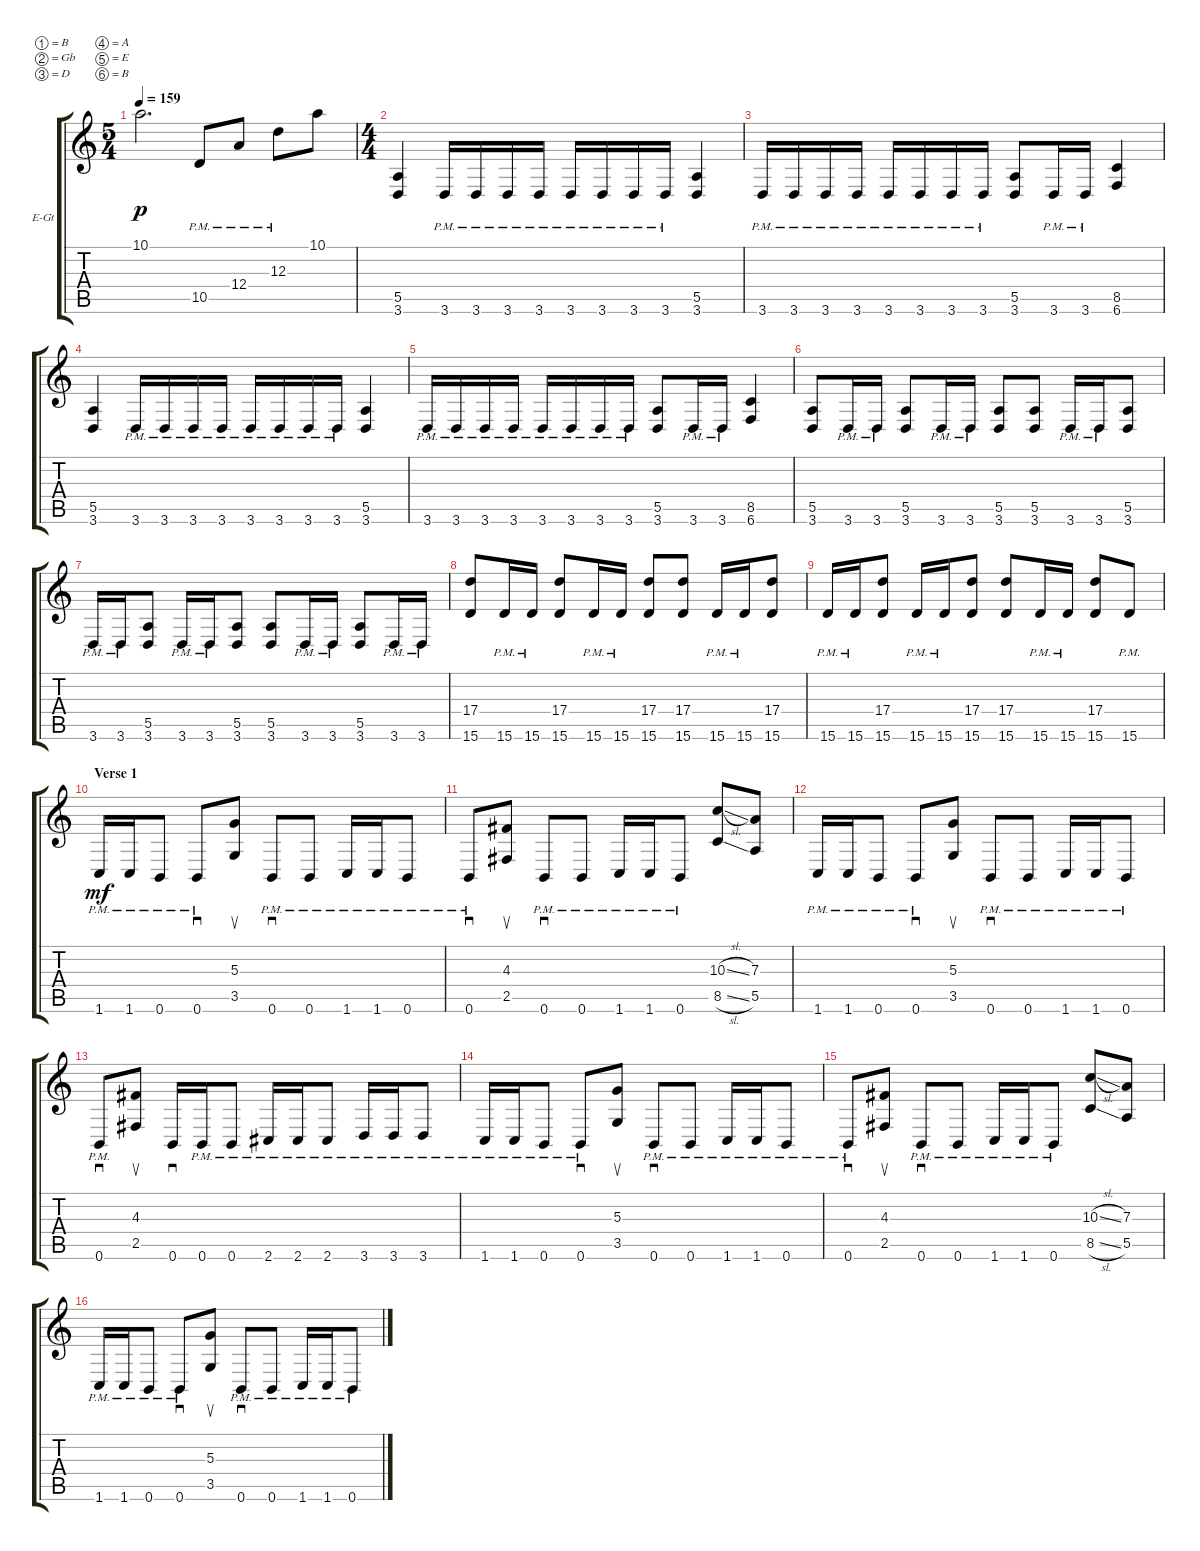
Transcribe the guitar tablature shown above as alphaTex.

\bracketExtendMode groupsimilarinstruments
\firstSystemTrackNameOrientation horizontal
\otherSystemsTrackNameOrientation horizontal
\track ("Electric Guitar 2" "E-Gt") {instrument distortionguitar}
\staff {score tabs}
\tuning (B3 Gb3 D3 A2 E2 B1)
\ts (5 4)
\tempo 159
\clef g2
\ks c
10.1{t}.2{d dy p} 10.5{pm}.8 12.4{pm}.8 12.3{pm}.8 10.1.8 |
\ts (4 4)
(3.6 5.5).4 3.6{pm}.16 3.6{pm}.16 3.6{pm}.16 3.6{pm}.16 3.6{pm}.16 3.6{pm}.16 3.6{pm}.16 3.6{pm}.16 (3.6 5.5).4 |
3.6{pm}.16 3.6{pm}.16 3.6{pm}.16 3.6{pm}.16 3.6{pm}.16 3.6{pm}.16 3.6{pm}.16 3.6{pm}.16 (3.6 5.5).8 3.6{pm}.16 3.6{pm}.16 (6.6 8.5).4 |
(3.6 5.5).4 3.6{pm}.16 3.6{pm}.16 3.6{pm}.16 3.6{pm}.16 3.6{pm}.16 3.6{pm}.16 3.6{pm}.16 3.6{pm}.16 (3.6 5.5).4 |
3.6{pm}.16 3.6{pm}.16 3.6{pm}.16 3.6{pm}.16 3.6{pm}.16 3.6{pm}.16 3.6{pm}.16 3.6{pm}.16 (3.6 5.5).8 3.6{pm}.16 3.6{pm}.16 (6.6 8.5).4 |
(3.6 5.5).8 3.6{pm}.16 3.6{pm}.16 (3.6 5.5).8 3.6{pm}.16 3.6{pm}.16 (3.6 5.5).8 (3.6 5.5).8 3.6{pm}.16 3.6{pm}.16 (3.6 5.5).8 |
3.6{pm}.16 3.6{pm}.16 (3.6 5.5).8 3.6{pm}.16 3.6{pm}.16 (3.6 5.5).8 (3.6 5.5).8 3.6{pm}.16 3.6{pm}.16 (3.6 5.5).8 3.6{pm}.16 3.6{pm}.16 |
(15.6 17.4).8 15.6{pm}.16 15.6{pm}.16 (15.6 17.4).8 15.6{pm}.16 15.6{pm}.16 (15.6 17.4).8 (15.6 17.4).8 15.6{pm}.16 15.6{pm}.16 (15.6 17.4).8 |
15.6{pm}.16 15.6{pm}.16 (15.6 17.4).8 15.6{pm}.16 15.6{pm}.16 (15.6 17.4).8 (15.6 17.4).8 15.6{pm}.16 15.6{pm}.16 (15.6 17.4).8 15.6{pm}.8 |
\section ("" "Verse 1")
1.6{pm}.16{dy mf} 1.6{pm}.16 0.6{pm}.8 0.6{pm}.8{sd} (3.5 5.3).8{su} 0.6{pm}.8{sd} 0.6{pm}.8 1.6{pm}.16 1.6{pm}.16 0.6{pm}.8 |
0.6{pm}.8{sd} (2.5 4.3).8{su} 0.6{pm}.8{sd} 0.6{pm}.8 1.6{pm}.16 1.6{pm}.16 0.6{pm}.8 (8.5{sl} 10.3{sl}).8 (5.5 7.3).8 |
1.6{pm}.16 1.6{pm}.16 0.6{pm}.8 0.6{pm}.8{sd} (3.5 5.3).8{su} 0.6{pm}.8{sd} 0.6{pm}.8 1.6{pm}.16 1.6{pm}.16 0.6{pm}.8 |
0.6{pm}.8{sd} (2.5 4.3).8{su} 0.6.16{sd} 0.6{pm}.16 0.6{pm}.8 2.6{pm}.16 2.6{pm}.16 2.6{pm}.8 3.6{pm}.16 3.6{pm}.16 3.6{pm}.8 |
1.6{pm}.16 1.6{pm}.16 0.6{pm}.8 0.6{pm}.8{sd} (3.5 5.3).8{su} 0.6{pm}.8{sd} 0.6{pm}.8 1.6{pm}.16 1.6{pm}.16 0.6{pm}.8 |
0.6{pm}.8{sd} (2.5 4.3).8{su} 0.6{pm}.8{sd} 0.6{pm}.8 1.6{pm}.16 1.6{pm}.16 0.6{pm}.8 (8.5{sl} 10.3{sl}).8 (5.5 7.3).8 |
1.6{pm}.16 1.6{pm}.16 0.6{pm}.8 0.6{pm}.8{sd} (3.5 5.3).8{su} 0.6{pm}.8{sd} 0.6{pm}.8 1.6{pm}.16 1.6{pm}.16 0.6{pm}.8
